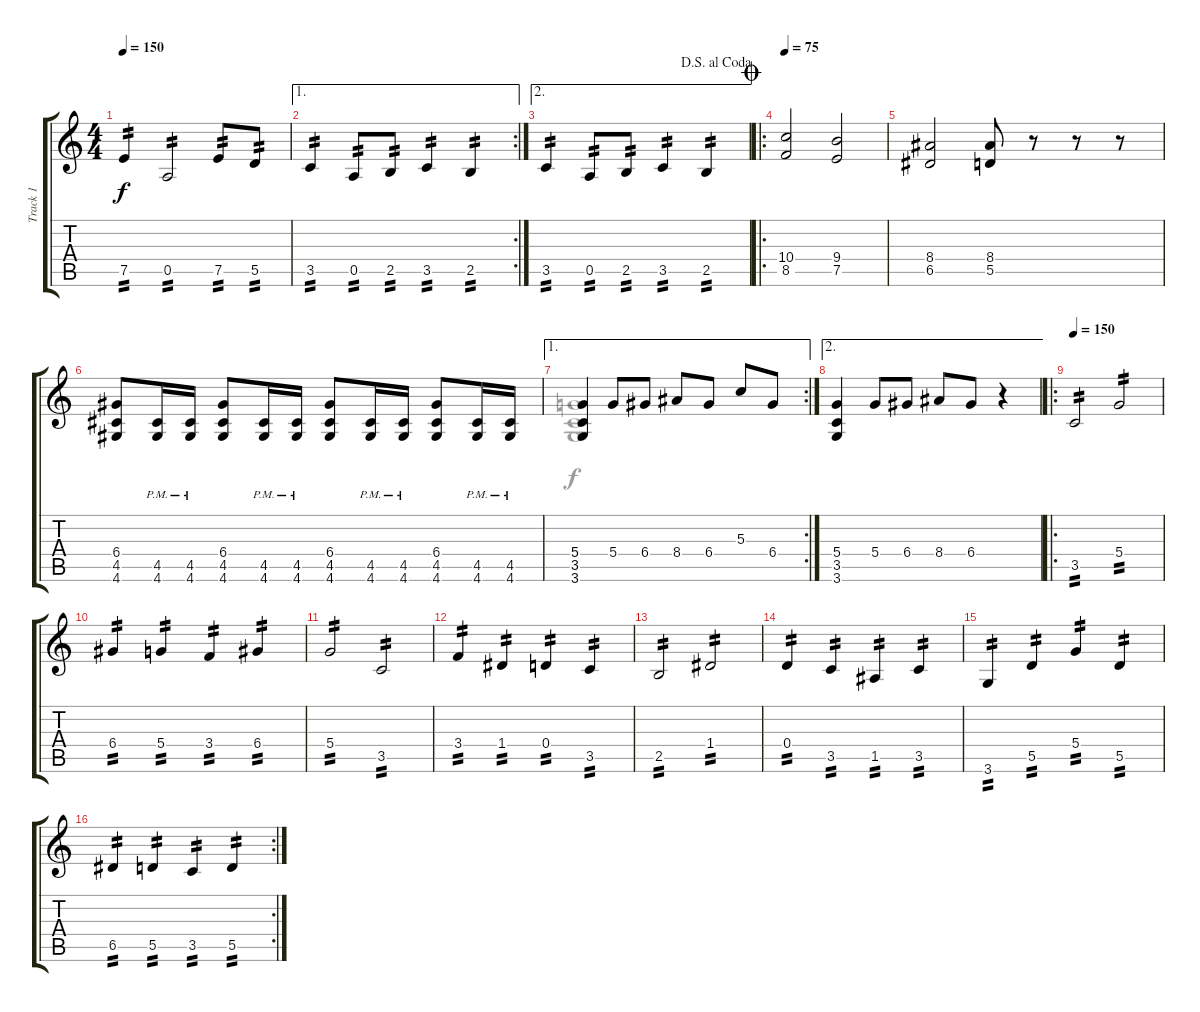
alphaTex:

\track ("Track 1" "Track 1") {instrument distortionguitar}
\staff {score tabs}
\tuning (E4 B3 G3 D3 A2 E2) {hide}
\voice
\ts (4 4)
\tempo 150
\clef g2
\ks c
7.5.4{tp 2 dy f} 0.5.2{tp 2} 7.5.8{tp 2} 5.5.8{tp 2} |
\ae 1
\rc 2
3.5.4{tp 2} 0.5.8{tp 2} 2.5.8{tp 2} 3.5.4{tp 2} 2.5.4{tp 2} |
\ae 2
\jump dalsegnoalcoda
3.5.4{tp 2} 0.5.8{tp 2} 2.5.8{tp 2} 3.5.4{tp 2} 2.5.4{tp 2} |
\ro
\jump coda
\tempo 75
(10.4 8.5).2 (9.4 7.5).2 |
(8.4 6.5).2 (8.4 5.5).8 r.8 r.8 r.8 |
(6.4 4.5 4.6).8 (4.5{pm} 4.6{pm}).16 (4.5{pm} 4.6{pm}).16 (6.4 4.5 4.6).8 (4.5{pm} 4.6{pm}).16 (4.5{pm} 4.6{pm}).16 (6.4 4.5 4.6).8 (4.5{pm} 4.6{pm}).16 (4.5{pm} 4.6{pm}).16 (6.4 4.5 4.6).8 (4.5{pm} 4.6{pm}).16 (4.5{pm} 4.6{pm}).16 |
\ae 1
\rc 2
(5.4 3.5 3.6).4 5.4.8 6.4.8 8.4.8 6.4.8 5.3.8 6.4.8 |
\ae 2
(5.4 3.5 3.6).4 5.4.8 6.4.8 8.4.8 6.4.8 r.4 |
\ro
\tempo 150
3.5.2{tp 2} 5.4.2{tp 2} |
6.4.4{tp 2} 5.4.4{tp 2} 3.4.4{tp 2} 6.4.4{tp 2} |
5.4.2{tp 2} 3.5.2{tp 2} |
3.4.4{tp 2} 1.4.4{tp 2} 0.4.4{tp 2} 3.5.4{tp 2} |
2.5.2{tp 2} 1.4.2{tp 2} |
0.4.4{tp 2} 3.5.4{tp 2} 1.5.4{tp 2} 3.5.4{tp 2} |
3.6.4{tp 2} 5.5.4{tp 2} 5.4.4{tp 2} 5.5.4{tp 2} |
\rc 2
6.5.4{tp 2} 5.5.4{tp 2} 3.5.4{tp 2} 5.5.4{tp 2}
\voice
\clef g2
\ottava regular
\simile none
\ks c
|
|
|
|
|
|
(5.4 3.5 3.6).1 |
|
|
|
|
|
|
|
|
